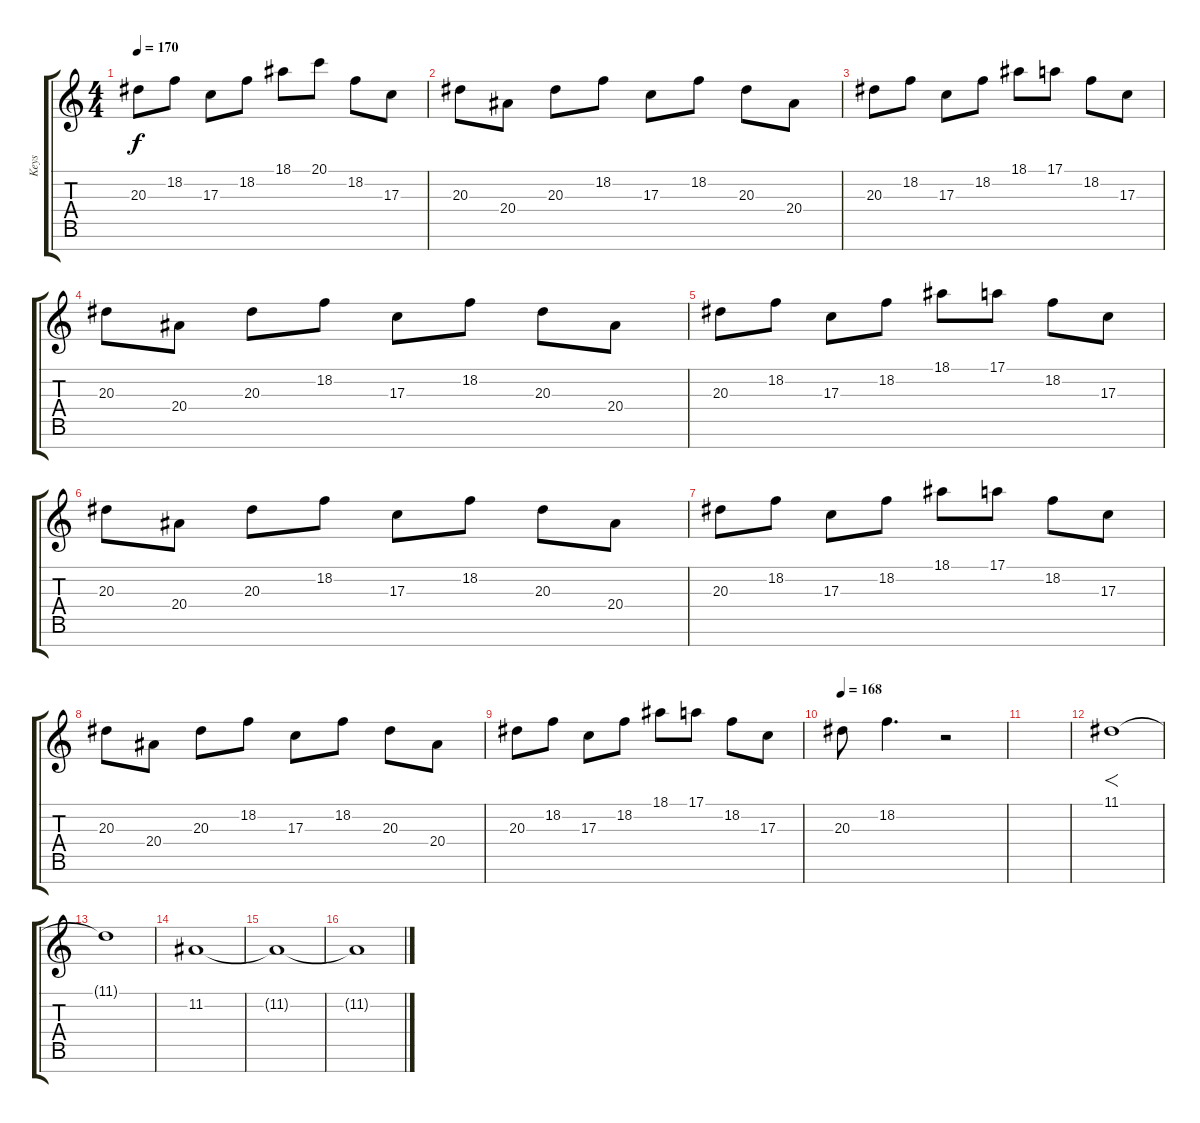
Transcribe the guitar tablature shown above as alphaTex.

\track ("Keys" "Keys") {instrument acousticgrandpiano}
\staff {score tabs}
\tuning (E4 B3 G3 D3 A2 E2 B1) {hide}
\ts (4 4)
\tempo 170
\clef g2
\ks c
20.3.8{dy f} 18.2.8 17.3.8 18.2.8 18.1.8 20.1.8 18.2.8 17.3.8 |
20.3.8 20.4.8 20.3.8 18.2.8 17.3.8 18.2.8 20.3.8 20.4.8 |
20.3.8 18.2.8 17.3.8 18.2.8 18.1.8 17.1.8 18.2.8 17.3.8 |
20.3.8 20.4.8 20.3.8 18.2.8 17.3.8 18.2.8 20.3.8 20.4.8 |
20.3.8 18.2.8 17.3.8 18.2.8 18.1.8 17.1.8 18.2.8 17.3.8 |
20.3.8 20.4.8 20.3.8 18.2.8 17.3.8 18.2.8 20.3.8 20.4.8 |
20.3.8 18.2.8 17.3.8 18.2.8 18.1.8 17.1.8 18.2.8 17.3.8 |
20.3.8 20.4.8 20.3.8 18.2.8 17.3.8 18.2.8 20.3.8 20.4.8 |
20.3.8 18.2.8 17.3.8 18.2.8 18.1.8 17.1.8 18.2.8 17.3.8 |
\tempo 168
20.3.8 18.2.4{d} r.2 |
|
11.1.1{f volume 7 balance 4 instrument synthstrings2} |
11.1{t}.1 |
11.2.1 |
11.2{t}.1 |
11.2{t}.1
